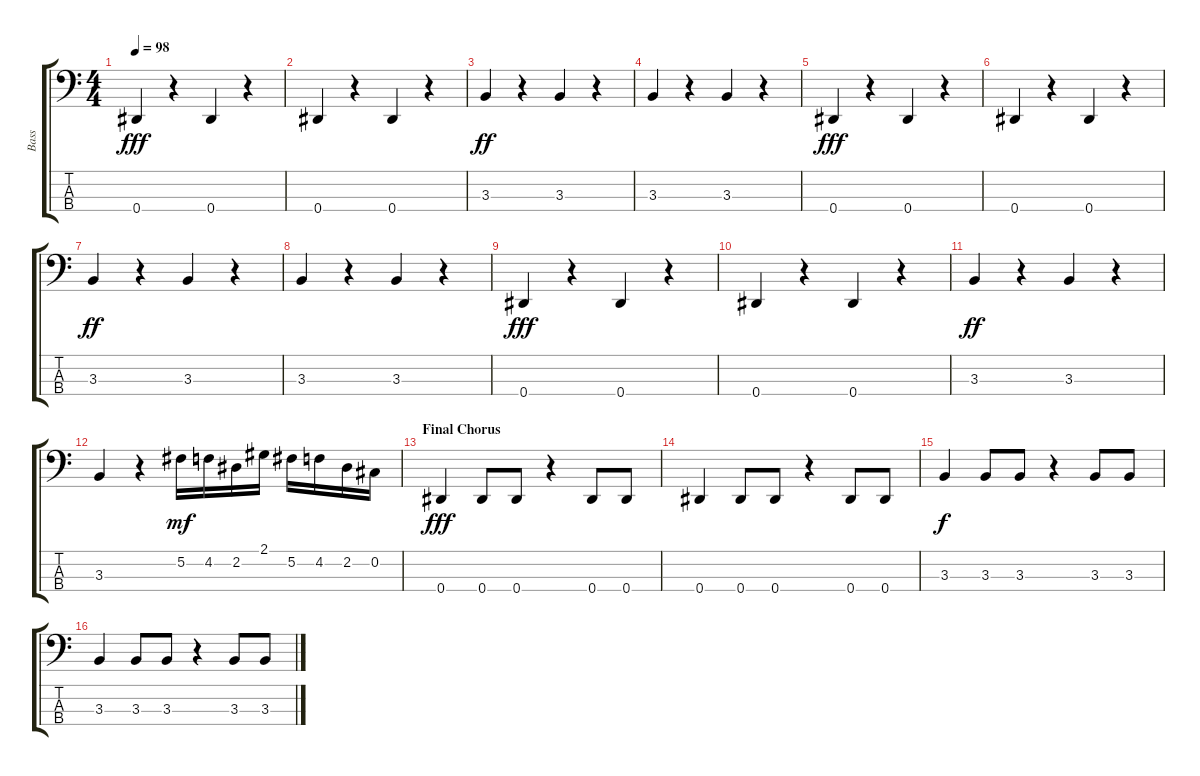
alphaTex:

\track ("Bass" "Bass") {instrument electricbassfinger}
\staff {score tabs}
\tuning (Gb2 Db2 Ab1 Eb1) {hide}
\ts (4 4)
\tempo 98
\clef f4
\ks c
0.4.4{dy fff} r.4 0.4.4 r.4 |
0.4.4 r.4 0.4.4 r.4 |
3.3.4{dy ff} r.4 3.3.4 r.4 |
3.3.4 r.4 3.3.4 r.4 |
0.4.4{dy fff} r.4 0.4.4 r.4 |
0.4.4 r.4 0.4.4 r.4 |
3.3.4{dy ff} r.4 3.3.4 r.4 |
3.3.4 r.4 3.3.4 r.4 |
0.4.4{dy fff} r.4 0.4.4 r.4 |
0.4.4 r.4 0.4.4 r.4 |
3.3.4{dy ff} r.4 3.3.4 r.4 |
3.3.4 r.4 5.2.16{dy mf} 4.2.16 2.2.16 2.1.16 5.2.16 4.2.16 2.2.16 0.2.16 |
\section ("" "Final Chorus")
0.4.4{dy fff} 0.4.8 0.4.8 r.4 0.4.8 0.4.8 |
0.4.4 0.4.8 0.4.8 r.4 0.4.8 0.4.8 |
3.3.4{dy f} 3.3.8 3.3.8 r.4 3.3.8 3.3.8 |
3.3.4 3.3.8 3.3.8 r.4 3.3.8 3.3.8
